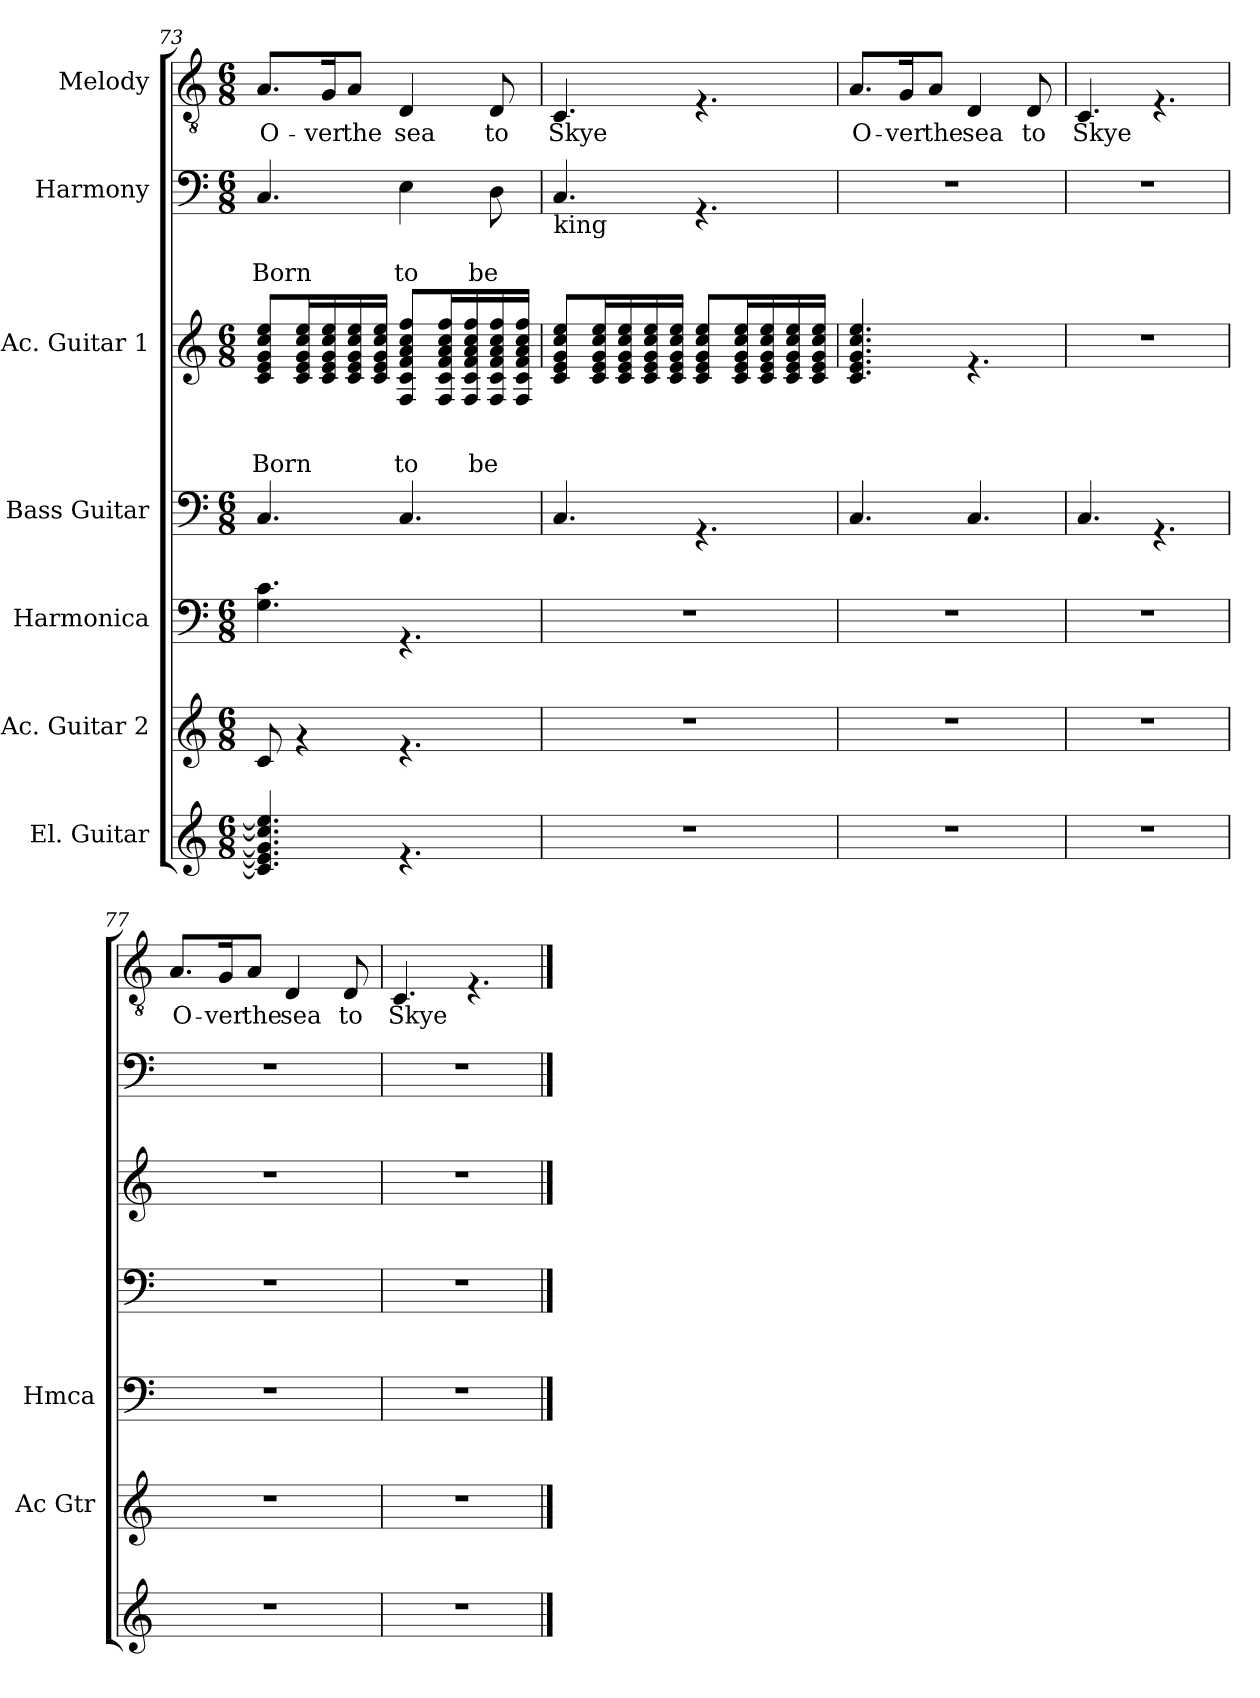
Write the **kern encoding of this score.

**kern	**kern	**kern	**kern	**kern	**text	**text	**text	**kern	**text	**text	**kern	**text
*part7	*part6	*part5	*part4	*part3	*part3	*part3	*part3	*part2	*part2	*part2	*part1	*part1
*staff7	*staff6	*staff5	*staff4	*staff3	*staff3	*staff3	*staff3	*staff2	*staff2	*staff2	*staff1	*staff1
*I"El. Guitar	*I"Ac. Guitar 2	*I"Harmonica	*I"Bass Guitar	*I"Ac. Guitar 1	*	*	*	*I"Harmony	*	*	*I"Melody	*
*	*I'Ac Gtr	*I'Hmca	*	*	*	*	*	*	*	*	*	*
*clefG2	*clefG2	*clefF4	*clefF4	*clefG2	*	*	*	*clefF4	*	*	*clefGv2	*
*ITrd7c12	*ITrd7c12	*	*ITrd7c12	*	*	*	*	*	*	*	*	*
*k[]	*k[]	*k[]	*k[]	*k[]	*	*	*	*k[]	*	*	*k[]	*
*C:	*C:	*C:	*C:	*C:	*	*	*	*C:	*	*	*C:	*
*M6/8	*M6/8	*M6/8	*M6/8	*M6/8	*	*	*	*M6/8	*	*	*M6/8	*
=73	=73	=73	=73	=73	=73	=73	=73	=73	=73	=73	=73	=73
!	!	!	!	!	!	!	!LO:LY:a	!	!	!LO:LY:b	!	!LO:LY:b
4.C/] 4.E/] 4.G/] 4.c/] 4.e/]	8C/	4.G\ 4.c\	4.CC/	8c/ 8e/ 8g/ 8cc/ 8ee/L	.	.	Born	4.C/	.	Born	8.A/L	O-
.	4rf	.	.	16c/ 16e/ 16g/ 16cc/ 16ee/L	.	.	.	.	.	.	.	.
!	!	!	!	!	!	!	!	!	!	!	!	!LO:LY:b
.	.	.	.	16c/ 16e/ 16g/ 16cc/ 16ee/	.	.	.	.	.	.	16G/k	-ver
!	!	!	!	!	!	!	!	!	!	!	!	!LO:LY:b
.	.	.	.	16c/ 16e/ 16g/ 16cc/ 16ee/	.	.	.	.	.	.	8A/J	the
.	.	.	.	16c/ 16e/ 16g/ 16cc/ 16ee/JJ	.	.	.	.	.	.	.	.
!	!	!	!	!	!	!	!LO:LY:a	!	!	!LO:LY:b	!	!LO:LY:b
4.rf	4.rf	4.rAA	4.CC/	8F/ 8c/ 8f/ 8a/ 8cc/ 8ff/L	.	.	to	4E\	.	to	4D/	sea
.	.	.	.	16F/ 16c/ 16f/ 16a/ 16cc/ 16ff/L	.	.	.	.	.	.	.	.
.	.	.	.	16F/ 16c/ 16f/ 16a/ 16cc/ 16ff/	.	.	.	.	.	.	.	.
!	!	!	!	!	!	!	!LO:LY:a	!	!	!LO:LY:b	!	!LO:LY:b
.	.	.	.	16F/ 16c/ 16f/ 16a/ 16cc/ 16ff/	.	.	be	8D\	.	be	8D/	to
.	.	.	.	16F/ 16c/ 16f/ 16a/ 16cc/ 16ff/JJ	.	.	.	.	.	.	.	.
!!LO:PB:g=z
=74	=74	=74	=74	=74	=74	=74	=74	=74	=74	=74	=74	=74
!	!	!	!	!	!	!	!	!LO:TX:b:t=king	!	!	!	!
!	!	!	!	!	!	!	!	!	!	!	!	!LO:LY:b
2.r	2.r	2.r	4.CC/	8c/ 8e/ 8g/ 8cc/ 8ee/L	.	.	.	4.C/	.	.	4.C/	Skye
.	.	.	.	16c/ 16e/ 16g/ 16cc/ 16ee/L	.	.	.	.	.	.	.	.
.	.	.	.	16c/ 16e/ 16g/ 16cc/ 16ee/	.	.	.	.	.	.	.	.
.	.	.	.	16c/ 16e/ 16g/ 16cc/ 16ee/	.	.	.	.	.	.	.	.
.	.	.	.	16c/ 16e/ 16g/ 16cc/ 16ee/JJ	.	.	.	.	.	.	.	.
.	.	.	4.rAA	8c/ 8e/ 8g/ 8cc/ 8ee/L	.	.	.	4.rAA	.	.	4.rF	.
.	.	.	.	16c/ 16e/ 16g/ 16cc/ 16ee/L	.	.	.	.	.	.	.	.
.	.	.	.	16c/ 16e/ 16g/ 16cc/ 16ee/	.	.	.	.	.	.	.	.
.	.	.	.	16c/ 16e/ 16g/ 16cc/ 16ee/	.	.	.	.	.	.	.	.
.	.	.	.	16c/ 16e/ 16g/ 16cc/ 16ee/JJ	.	.	.	.	.	.	.	.
=75	=75	=75	=75	=75	=75	=75	=75	=75	=75	=75	=75	=75
!	!	!	!	!	!	!	!	!	!	!	!	!LO:LY:b
2.r	2.r	2.r	4.CC/	4.c/ 4.e/ 4.g/ 4.cc/ 4.ee/	.	.	.	2.r	.	.	8.A/L	O-
!	!	!	!	!	!	!	!	!	!	!	!	!LO:LY:b
.	.	.	.	.	.	.	.	.	.	.	16G/k	-ver
!	!	!	!	!	!	!	!	!	!	!	!	!LO:LY:b
.	.	.	.	.	.	.	.	.	.	.	8A/J	the
!	!	!	!	!	!	!	!	!	!	!	!	!LO:LY:b
.	.	.	4.CC/	4.rf	.	.	.	.	.	.	4D/	sea
!	!	!	!	!	!	!	!	!	!	!	!	!LO:LY:b
.	.	.	.	.	.	.	.	.	.	.	8D/	to
=76	=76	=76	=76	=76	=76	=76	=76	=76	=76	=76	=76	=76
!	!	!	!	!	!	!	!	!	!	!	!	!LO:LY:b
2.r	2.r	2.r	4.CC/	2.r	.	.	.	2.r	.	.	4.C/	Skye
.	.	.	4.rAA	.	.	.	.	.	.	.	4.rF	.
=77	=77	=77	=77	=77	=77	=77	=77	=77	=77	=77	=77	=77
!	!	!	!	!	!	!	!	!	!	!	!	!LO:LY:b
2.r	2.r	2.r	2.r	2.r	.	.	.	2.r	.	.	8.A/L	O-
!	!	!	!	!	!	!	!	!	!	!	!	!LO:LY:b
.	.	.	.	.	.	.	.	.	.	.	16G/k	-ver
!	!	!	!	!	!	!	!	!	!	!	!	!LO:LY:b
.	.	.	.	.	.	.	.	.	.	.	8A/J	the
!	!	!	!	!	!	!	!	!	!	!	!	!LO:LY:b
.	.	.	.	.	.	.	.	.	.	.	4D/	sea
!	!	!	!	!	!	!	!	!	!	!	!	!LO:LY:b
.	.	.	.	.	.	.	.	.	.	.	8D/	to
=78	=78	=78	=78	=78	=78	=78	=78	=78	=78	=78	=78	=78
!	!	!	!	!	!	!	!	!	!	!	!	!LO:LY:b
2.r	2.r	2.r	2.r	2.r	.	.	.	2.r	.	.	4.C/	Skye
.	.	.	.	.	.	.	.	.	.	.	4.rF	.
==	==	==	==	==	==	==	==	==	==	==	==	==
*-	*-	*-	*-	*-	*-	*-	*-	*-	*-	*-	*-	*-
